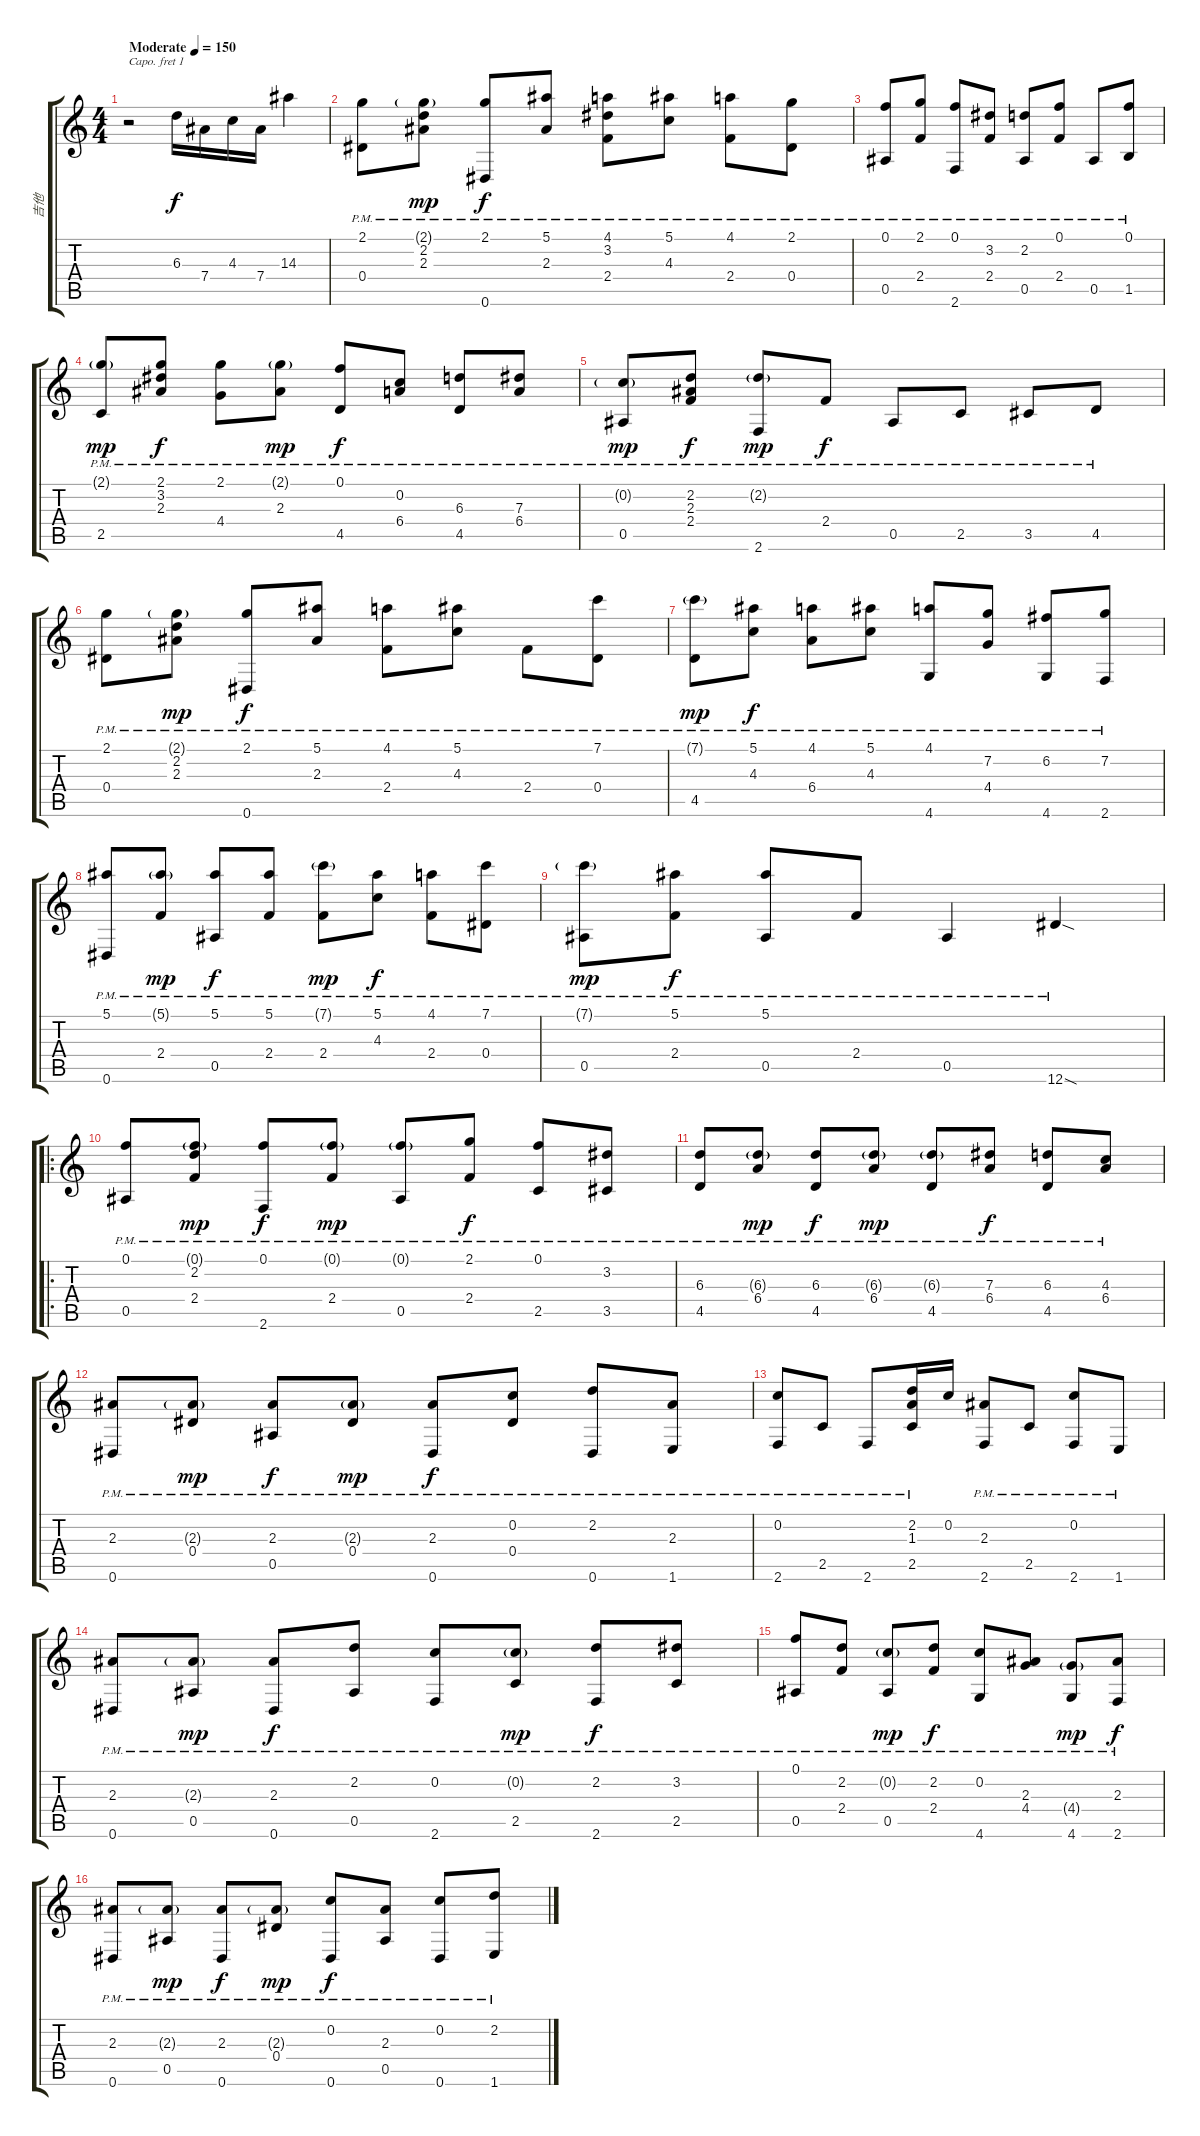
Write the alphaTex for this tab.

\track ("吉他" "吉他") {instrument acousticguitarsteel}
\staff {score tabs}
\capo 1
\tuning (E4 B3 G3 D3 A2 D2) {hide}
\ts (4 4)
\tempo (150 "Moderate")
\clef g2
\ks c
r.2{dy f instrument acousticguitarsteel} 6.3.16 7.4.16 4.3.16 7.4.16 14.3.4 |
(2.1{pm} 0.4).8 (2.1{g} 2.2{pm} 2.3).8{dy mp} (2.1{pm} 0.6).8{dy f} (5.1{pm} 2.3).8 (4.1{pm} 3.2 2.4).8 (5.1{pm} 4.3).8 (4.1{pm} 2.4).8 (2.1{pm} 0.4).8 |
(0.1{pm} 0.5).8 (2.1{pm} 2.4).8 (0.1{pm} 2.6).8 (3.2{pm} 2.4).8 (2.2{pm} 0.5).8 (0.1{pm} 2.4).8 0.5{pm}.8 (0.1 1.5{pm}).8 |
(2.1{g pm} 2.5).8{dy mp} (2.1{pm} 3.2 2.3).8{dy f} (2.1{pm} 4.4).8 (2.1{g pm} 2.3).8{dy mp} (0.1{pm} 4.5).8{dy f} (0.2{pm} 6.4).8 (6.3{pm} 4.5).8 (7.3{pm} 6.4).8 |
(0.2{g pm} 0.5).8{dy mp} (2.2{pm} 2.3 2.4).8{dy f} (2.2{g pm} 2.6).8{dy mp} 2.4{pm}.8{dy f} 0.5{pm}.8 2.5{pm}.8 3.5{pm}.8 4.5{pm}.8 |
(2.1 0.4{pm}).8 (2.1{g} 2.2 2.3{pm}).8{dy mp} (2.1{pm} 0.6).8{dy f} (5.1{pm} 2.3).8 (4.1{pm} 2.4).8 (5.1{pm} 4.3).8 2.4{pm}.8 (7.1 0.4{pm}).8 |
(7.1{g} 4.5{pm}).8{dy mp} (5.1 4.3{pm}).8{dy f} (4.1 6.4{pm}).8 (5.1 4.3{pm}).8 (4.1{pm} 4.6).8 (7.2{pm} 4.4).8 (6.2{pm} 4.6).8 (7.2{pm} 2.6).8 |
(5.1{pm} 0.6).8 (5.1{g pm} 2.4).8{dy mp} (5.1{pm} 0.5).8{dy f} (5.1{pm} 2.4).8 (7.1{g pm} 2.4).8{dy mp} (5.1{pm} 4.3).8{dy f} (4.1{pm} 2.4).8 (7.1{pm} 0.4).8 |
(7.1{g pm} 0.5).8{dy mp} (5.1{pm} 2.4).8{dy f} (5.1{pm} 0.5).8 2.4{pm}.8 0.5{pm}.4 12.6{sod pm}.4 |
\ro
(0.1 0.5{pm}).8 (0.1{g} 2.2 2.4{pm}).8{dy mp} (0.1 2.6{pm}).8{dy f} (0.1{g} 2.4{pm}).8{dy mp} (0.1{g} 0.5{pm}).8 (2.1 2.4{pm}).8{dy f} (0.1 2.5{pm}).8 (3.2 3.5{pm}).8 |
(6.3 4.5{pm}).8 (6.3{g} 6.4{pm}).8{dy mp} (6.3{pm} 4.5).8{dy f} (6.3{g pm} 6.4).8{dy mp} (6.3{g pm} 4.5).8 (7.3{pm} 6.4).8{dy f} (6.3{pm} 4.5).8 (4.3{pm} 6.4).8 |
(2.3{pm} 0.6).8 (2.3{g pm} 0.4).8{dy mp} (2.3{pm} 0.5).8{dy f} (2.3{g pm} 0.4).8{dy mp} (2.3{pm} 0.6).8{dy f} (0.2{pm} 0.4).8 (2.2{pm} 0.6).8 (2.3{pm} 1.6).8 |
(0.2{pm} 2.6).8 2.5{pm}.8 2.6{pm}.8 (2.2{pm} 1.3 2.5).16 0.2.16 (2.3{pm} 2.6).8 2.5{pm}.8 (0.2 2.6{pm}).8 1.6{pm}.8 |
(2.3 0.6{pm}).8 (2.3{g} 0.5{pm}).8{dy mp} (2.3{pm} 0.6).8{dy f} (2.2{pm} 0.5).8 (0.2{pm} 2.6).8 (0.2{g pm} 2.5).8{dy mp} (2.2{pm} 2.6).8{dy f} (3.2{pm} 2.5).8 |
(0.1{pm} 0.5).8 (2.2{pm} 2.4).8 (0.2{g pm} 0.5).8{dy mp} (2.2{pm} 2.4).8{dy f} (0.2{pm} 4.6).8 (2.3{pm} 4.4).8 (4.4{g pm} 4.6).8{dy mp} (2.3{pm} 2.6).8{dy f} |
(2.3{pm} 0.6).8 (2.3{g pm} 0.5).8{dy mp} (2.3{pm} 0.6).8{dy f} (2.3{g pm} 0.4).8{dy mp} (0.2{pm} 0.6).8{dy f} (2.3{pm} 0.5).8 (0.2{pm} 0.6).8 (2.2{pm} 1.6).8
